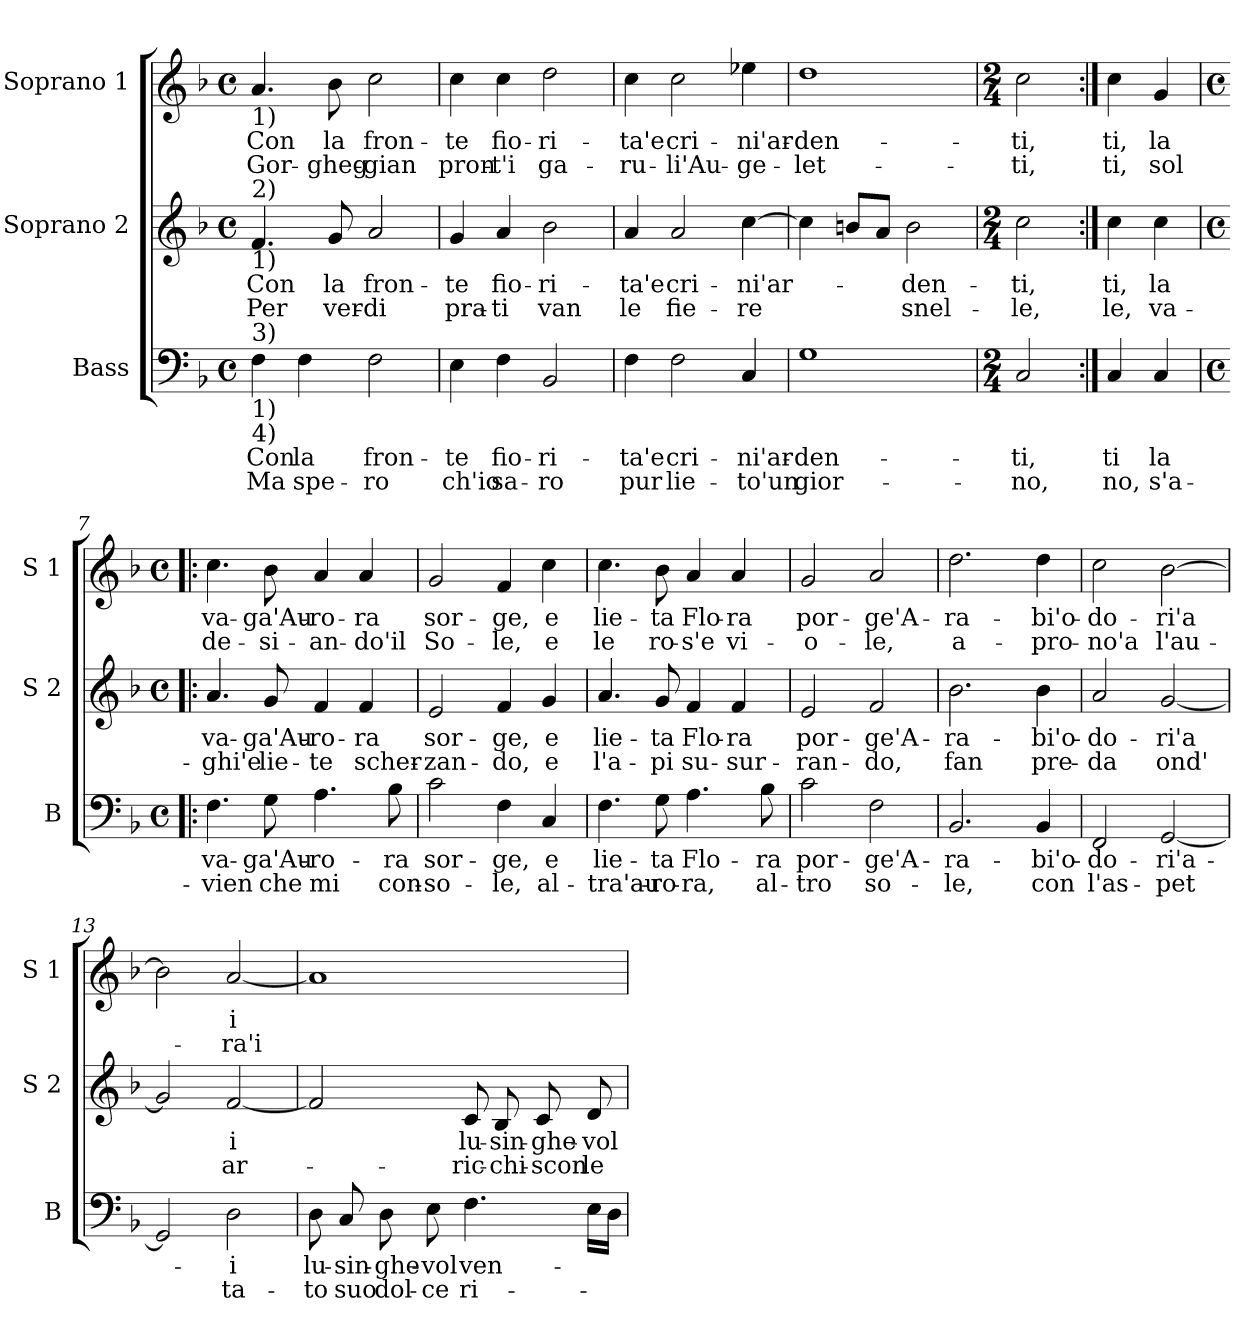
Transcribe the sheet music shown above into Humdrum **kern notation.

**kern	**text	**text	**kern	**text	**text	**kern	**text	**text
*part3	*part3	*part3	*part2	*part2	*part2	*part1	*part1	*part1
*staff3	*staff3	*staff3	*staff2	*staff2	*staff2	*staff1	*staff1	*staff1
*I"Bass	*	*	*I"Soprano 2	*	*	*I"Soprano 1	*	*
*I'B	*	*	*I'S 2	*	*	*I'S 1	*	*
*clefF4	*	*	*clefG2	*	*	*clefG2	*	*
*k[b-]	*	*	*k[b-]	*	*	*k[b-]	*	*
*F:	*	*	*F:	*	*	*F:	*	*
*M4/4	*	*	*M4/4	*	*	*M4/4	*	*
*met(c)	*	*	*met(c)	*	*	*met(c)	*	*
=1	=1	=1	=1	=1	=1	=1	=1	=1
!	!	!	!	!	!	!LO:TX:b:t=1)	!	!
!	!	!	!LO:TX:a:t=2)	!	!	!	!	!
!	!	!	!LO:TX:b:t=1)	!	!	!	!	!
!LO:TX:a:t=3)	!	!	!	!	!	!	!	!
!LO:TX:b:t=1)	!	!	!	!	!	!	!	!
!LO:TX:b:t=4)	!	!	!	!	!	!	!	!
!	!LO:LY:b	!LO:LY:b	!	!LO:LY:b	!LO:LY:b	!	!LO:LY:b	!LO:LY:b
4F\	Con	Ma	4.f/	Con	Per	4.a/	Con	Gor-
!	!LO:LY:b	!LO:LY:b	!	!	!	!	!	!
4F\	la	spe-	.	.	.	.	.	.
!	!	!	!	!LO:LY:b	!LO:LY:b	!	!LO:LY:b	!LO:LY:b
.	.	.	8g/	la	ver-	8b-\	la	-gheg-
!	!LO:LY:b	!LO:LY:b	!	!LO:LY:b	!LO:LY:b	!	!LO:LY:b	!LO:LY:b
2F\	fron-	-ro	2a/	fron-	-di	2cc\	fron-	-gian
=2	=2	=2	=2	=2	=2	=2	=2	=2
!	!LO:LY:b	!LO:LY:b	!	!LO:LY:b	!LO:LY:b	!	!LO:LY:b	!LO:LY:b
4E\	-te	ch'io	4g/	-te	pra-	4cc\	-te	pron-
!	!LO:LY:b	!LO:LY:b	!	!LO:LY:b	!LO:LY:b	!	!LO:LY:b	!LO:LY:b
4F\	fio-	sa-	4a/	fio-	-ti	4cc\	fio-	-t'i
!	!LO:LY:b	!LO:LY:b	!	!LO:LY:b	!LO:LY:b	!	!LO:LY:b	!LO:LY:b
2BB-/	-ri-	-ro	2b-\	-ri-	van	2dd\	-ri-	ga-
=3	=3	=3	=3	=3	=3	=3	=3	=3
!	!LO:LY:b	!LO:LY:b	!	!LO:LY:b	!LO:LY:b	!	!LO:LY:b	!LO:LY:b
4F\	-ta'e	pur	4a/	-ta'e	le	4cc\	-ta'e	-ru-
!	!LO:LY:b	!LO:LY:b	!	!LO:LY:b	!LO:LY:b	!	!LO:LY:b	!LO:LY:b
2F\	cri-	lie-	2a/	cri-	fie-	2cc\	cri-	-li'Au-
!	!LO:LY:b	!LO:LY:b	!	!LO:LY:b	!LO:LY:b	!	!LO:LY:b	!LO:LY:b
4C/	-ni'ar-	-to'un	[4cc\	-ni'ar-	-re	4ee-X\	-ni'ar-	-ge-
=4	=4	=4	=4	=4	=4	=4	=4	=4
!	!LO:LY:b	!LO:LY:b	!	!	!	!	!LO:LY:b	!LO:LY:b
1G	-den-	gior-	4cc\]	.	.	1dd	-den-	-let-
.	.	.	8bn/L	.	.	.	.	.
.	.	.	8a/J	.	.	.	.	.
!	!	!	!	!LO:LY:b	!LO:LY:b	!	!	!
.	.	.	2b\	-den-	snel-	.	.	.
=5	=5	=5	=5	=5	=5	=5	=5	=5
*M2/4	*	*	*M2/4	*	*	*M2/4	*	*
!	!LO:LY:b	!LO:LY:b	!	!LO:LY:b	!LO:LY:b	!	!LO:LY:b	!LO:LY:b
2C/	-ti,	-no,	2cc\	-ti,	-le,	2cc\	-ti,	-ti,
!!LO:LB:g=z
=6:|!	=6:|!	=6:|!	=6:|!	=6:|!	=6:|!	=6:|!	=6:|!	=6:|!
!	!LO:LY:b	!LO:LY:b	!	!LO:LY:b	!LO:LY:b	!	!LO:LY:b	!LO:LY:b
4C/	ti	no,	4cc\	ti,	le,	4cc\	ti,	ti,
!	!LO:LY:b	!LO:LY:b	!	!LO:LY:b	!LO:LY:b	!	!LO:LY:b	!LO:LY:b
4C/	la	s'a-	4cc\	la	va-	4g/	la	sol
=7!|:	=7!|:	=7!|:	=7!|:	=7!|:	=7!|:	=7!|:	=7!|:	=7!|:
*M4/4	*	*	*M4/4	*	*	*M4/4	*	*
*met(c)	*	*	*met(c)	*	*	*met(c)	*	*
!	!LO:LY:b	!LO:LY:b	!	!LO:LY:b	!LO:LY:b	!	!LO:LY:b	!LO:LY:b
4.F\	va-	-vien	4.a/	va-	-ghi'e	4.cc\	va-	de-
!	!LO:LY:b	!LO:LY:b	!	!LO:LY:b	!LO:LY:b	!	!LO:LY:b	!LO:LY:b
8G\	-ga'Au-	che	8g/	-ga'Au-	lie-	8b-\	-ga'Au-	-si-
!	!LO:LY:b	!LO:LY:b	!	!LO:LY:b	!LO:LY:b	!	!LO:LY:b	!LO:LY:b
4.A\	-ro-	mi	4f/	-ro-	-te	4a/	-ro-	-an-
!	!	!	!	!LO:LY:b	!LO:LY:b	!	!LO:LY:b	!LO:LY:b
.	.	.	4f/	-ra	scher-	4a/	-ra	-do'il
!	!LO:LY:b	!LO:LY:b	!	!	!	!	!	!
8B-\	-ra	con-	.	.	.	.	.	.
=8	=8	=8	=8	=8	=8	=8	=8	=8
!	!LO:LY:b	!LO:LY:b	!	!LO:LY:b	!LO:LY:b	!	!LO:LY:b	!LO:LY:b
2c\	sor-	-so-	2e/	sor-	-zan-	2g/	sor-	So-
!	!LO:LY:b	!LO:LY:b	!	!LO:LY:b	!LO:LY:b	!	!LO:LY:b	!LO:LY:b
4F\	-ge,	-le,	4f/	-ge,	-do,	4f/	-ge,	-le,
!	!LO:LY:b	!LO:LY:b	!	!LO:LY:b	!LO:LY:b	!	!LO:LY:b	!LO:LY:b
4C/	e	al-	4g/	e	e	4cc\	e	e
=9	=9	=9	=9	=9	=9	=9	=9	=9
!	!LO:LY:b	!LO:LY:b	!	!LO:LY:b	!LO:LY:b	!	!LO:LY:b	!LO:LY:b
4.F\	lie-	-tra'au-	4.a/	lie-	l'a-	4.cc\	lie-	le
!	!LO:LY:b	!LO:LY:b	!	!LO:LY:b	!LO:LY:b	!	!LO:LY:b	!LO:LY:b
8G\	-ta	-ro-	8g/	-ta	-pi	8b-\	-ta	ro-
!	!LO:LY:b	!LO:LY:b	!	!LO:LY:b	!LO:LY:b	!	!LO:LY:b	!LO:LY:b
4.A\	Flo-	-ra,	4f/	Flo-	su-	4a/	Flo-	-s'e
!	!	!	!	!LO:LY:b	!LO:LY:b	!	!LO:LY:b	!LO:LY:b
.	.	.	4f/	-ra	-sur-	4a/	-ra	vi-
!	!LO:LY:b	!LO:LY:b	!	!	!	!	!	!
8B-\	-ra	al-	.	.	.	.	.	.
=10	=10	=10	=10	=10	=10	=10	=10	=10
!	!LO:LY:b	!LO:LY:b	!	!LO:LY:b	!LO:LY:b	!	!LO:LY:b	!LO:LY:b
2c\	por-	-tro	2e/	por-	-ran-	2g/	por-	-o-
!	!LO:LY:b	!LO:LY:b	!	!LO:LY:b	!LO:LY:b	!	!LO:LY:b	!LO:LY:b
2F\	-ge'A-	so-	2f/	-ge'A-	-do,	2a/	-ge'A-	-le,
!!LO:LB:g=z
=11	=11	=11	=11	=11	=11	=11	=11	=11
!	!LO:LY:b	!LO:LY:b	!	!LO:LY:b	!LO:LY:b	!	!LO:LY:b	!LO:LY:b
2.BB-/	-ra-	-le,	2.b-\	-ra-	fan	2.dd\	-ra-	a-
!	!LO:LY:b	!LO:LY:b	!	!LO:LY:b	!LO:LY:b	!	!LO:LY:b	!LO:LY:b
4BB-/	-bi'o-	con	4b-\	-bi'o-	pre-	4dd\	-bi'o-	-pro-
=12	=12	=12	=12	=12	=12	=12	=12	=12
!	!LO:LY:b	!LO:LY:b	!	!LO:LY:b	!LO:LY:b	!	!LO:LY:b	!LO:LY:b
2FF/	-do-	l'as-	2a/	-do-	-da	2cc\	-do-	-no'a
!	!LO:LY:b	!LO:LY:b	!	!LO:LY:b	!LO:LY:b	!	!LO:LY:b	!LO:LY:b
[2GG/	-ri'a-	-pet	[2g/	-ri'a	ond'	[2b-\	-ri'a	l'au-
=13	=13	=13	=13	=13	=13	=13	=13	=13
2GG/]	.	.	2g/]	.	.	2b-\]	.	.
!	!LO:LY:b	!LO:LY:b	!	!LO:LY:b	!LO:LY:b	!	!LO:LY:b	!LO:LY:b
2D\	-i	ta-	[2f/	i	ar-	[2a/	i	-ra'i
=14	=14	=14	=14	=14	=14	=14	=14	=14
!	!LO:LY:b	!LO:LY:b	!	!	!	!	!	!
8D\	lu-	-to	2f/]	.	.	1a]	.	.
!	!LO:LY:b	!LO:LY:b	!	!	!	!	!	!
8C/	-sin-	suo	.	.	.	.	.	.
!	!LO:LY:b	!LO:LY:b	!	!	!	!	!	!
8D\	-ghe-	dol-	.	.	.	.	.	.
!	!LO:LY:b	!LO:LY:b	!	!	!	!	!	!
8E\	-vol	-ce	.	.	.	.	.	.
!	!LO:LY:b	!LO:LY:b	!	!LO:LY:b	!LO:LY:b	!	!	!
4.F\	ven-	ri-	8c/	lu-	-ric-	.	.	.
!	!	!	!	!LO:LY:b	!LO:LY:b	!	!	!
.	.	.	8B-/	-sin-	-chi-	.	.	.
!	!	!	!	!LO:LY:b	!LO:LY:b	!	!	!
.	.	.	8c/	-ghe-	-scon	.	.	.
!	!	!	!	!LO:LY:b	!LO:LY:b	!	!	!
16E\LL	.	.	8d/	-vol	le	.	.	.
16D\JJ	.	.	.	.	.	.	.	.
=	=	=	=	=	=	=	=	=
*-	*-	*-	*-	*-	*-	*-	*-	*-
